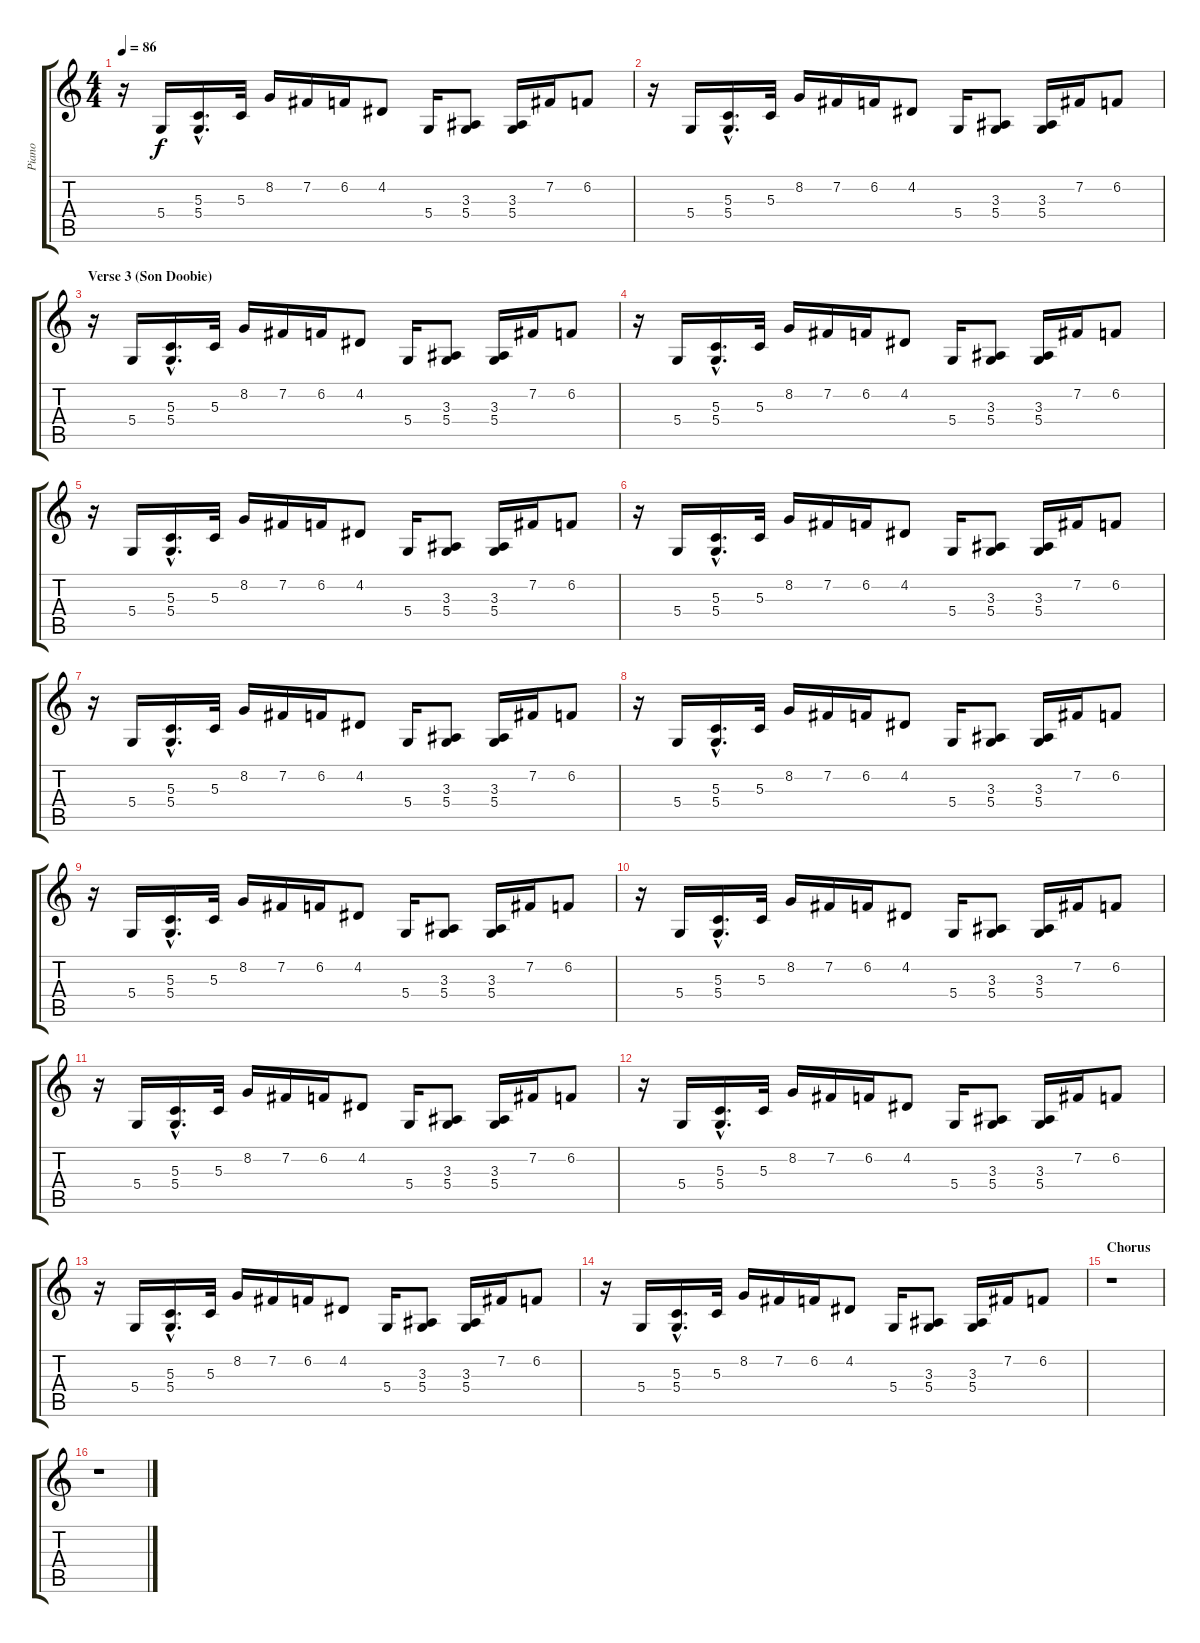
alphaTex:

\track ("Piano" "Piano") {instrument honkytonkpiano}
\staff {score tabs}
\tuning (E4 B3 G3 D3 A2 E2) {hide}
\ts (4 4)
\tempo 86
\clef g2
\ks c
r.16{dy f} 5.4.16 (5.3{hac} 5.4{hac}).16{d} 5.3.32 8.2.16 7.2.16 6.2.16 4.2.8 5.4.16 (3.3 5.4).8 (3.3 5.4).16 7.2.16 6.2.8 |
r.16 5.4.16 (5.3{hac} 5.4{hac}).16{d} 5.3.32 8.2.16 7.2.16 6.2.16 4.2.8 5.4.16 (3.3 5.4).8 (3.3 5.4).16 7.2.16 6.2.8 |
\section ("" "Verse 3 (Son Doobie)")
r.16 5.4.16 (5.3{hac} 5.4{hac}).16{d} 5.3.32 8.2.16 7.2.16 6.2.16 4.2.8 5.4.16 (3.3 5.4).8 (3.3 5.4).16 7.2.16 6.2.8 |
r.16 5.4.16 (5.3{hac} 5.4{hac}).16{d} 5.3.32 8.2.16 7.2.16 6.2.16 4.2.8 5.4.16 (3.3 5.4).8 (3.3 5.4).16 7.2.16 6.2.8 |
r.16 5.4.16 (5.3{hac} 5.4{hac}).16{d} 5.3.32 8.2.16 7.2.16 6.2.16 4.2.8 5.4.16 (3.3 5.4).8 (3.3 5.4).16 7.2.16 6.2.8 |
r.16 5.4.16 (5.3{hac} 5.4{hac}).16{d} 5.3.32 8.2.16 7.2.16 6.2.16 4.2.8 5.4.16 (3.3 5.4).8 (3.3 5.4).16 7.2.16 6.2.8 |
r.16 5.4.16 (5.3{hac} 5.4{hac}).16{d} 5.3.32 8.2.16 7.2.16 6.2.16 4.2.8 5.4.16 (3.3 5.4).8 (3.3 5.4).16 7.2.16 6.2.8 |
r.16 5.4.16 (5.3{hac} 5.4{hac}).16{d} 5.3.32 8.2.16 7.2.16 6.2.16 4.2.8 5.4.16 (3.3 5.4).8 (3.3 5.4).16 7.2.16 6.2.8 |
r.16 5.4.16 (5.3{hac} 5.4{hac}).16{d} 5.3.32 8.2.16 7.2.16 6.2.16 4.2.8 5.4.16 (3.3 5.4).8 (3.3 5.4).16 7.2.16 6.2.8 |
r.16 5.4.16 (5.3{hac} 5.4{hac}).16{d} 5.3.32 8.2.16 7.2.16 6.2.16 4.2.8 5.4.16 (3.3 5.4).8 (3.3 5.4).16 7.2.16 6.2.8 |
r.16 5.4.16 (5.3{hac} 5.4{hac}).16{d} 5.3.32 8.2.16 7.2.16 6.2.16 4.2.8 5.4.16 (3.3 5.4).8 (3.3 5.4).16 7.2.16 6.2.8 |
r.16 5.4.16 (5.3{hac} 5.4{hac}).16{d} 5.3.32 8.2.16 7.2.16 6.2.16 4.2.8 5.4.16 (3.3 5.4).8 (3.3 5.4).16 7.2.16 6.2.8 |
r.16 5.4.16 (5.3{hac} 5.4{hac}).16{d} 5.3.32 8.2.16 7.2.16 6.2.16 4.2.8 5.4.16 (3.3 5.4).8 (3.3 5.4).16 7.2.16 6.2.8 |
r.16 5.4.16 (5.3{hac} 5.4{hac}).16{d} 5.3.32 8.2.16 7.2.16 6.2.16 4.2.8 5.4.16 (3.3 5.4).8 (3.3 5.4).16 7.2.16 6.2.8 |
\section ("" "Chorus")
r.1 |
r.1
